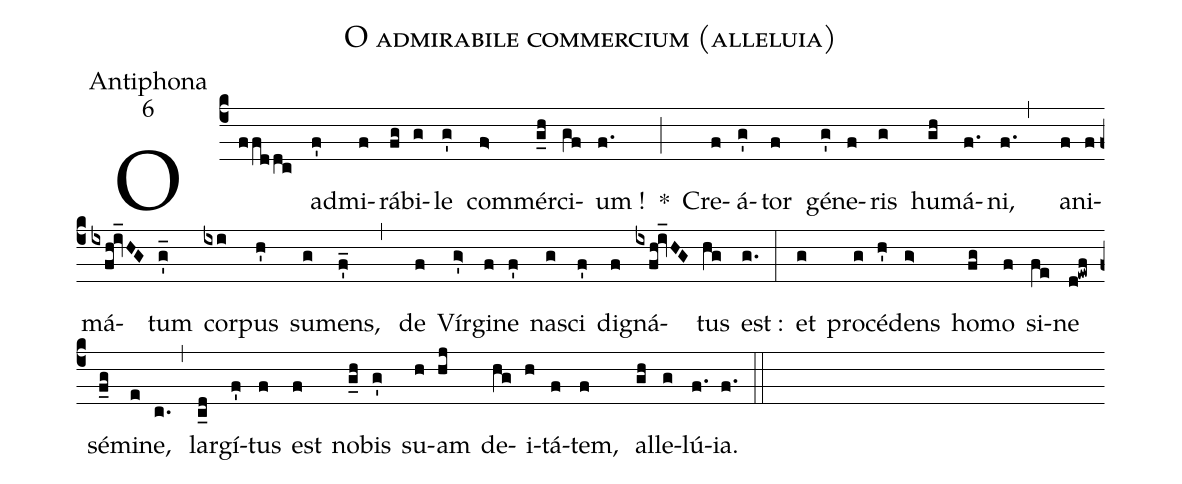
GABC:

name:O admirabile commercium (alleluia);
office-part:Antiphona;
mode:6;
%%
(c4) O(ffddc) ad(f')mi(f)rá(fg)bi(g)le(g') com(f>)mér(g_h)ci(gf)um !(f.) *(;) Cre(f)á(g')tor(f) gé(g')ne(f)ris(g) hu(gh)má(f.)ni,(f.,) a(f)ni(f)má(ixfh!iv_HG)tum(g_') cor(ixi)pus(h') su(g)mens, (f_') (,) de(f) Vír(g>')gi(f)ne(f') na(g)sci(f') di(f)gná(ixfh!iv_HG)tus(hg) est :(g.) (:) et(g) pro(g)cé(h')dens(g>) ho(fg)mo(f) si(fe)ne(d!ewf) sé(f_g)mi(e)ne, (c.)  (,) lar(c_d)gí(f')tus(f) est(f) no(g_h)bis(g') su(h)am(hj) de(hg)i(h)tá(f)tem, (f) al(gh)le(g)lú(f.)ia. (f.::)
